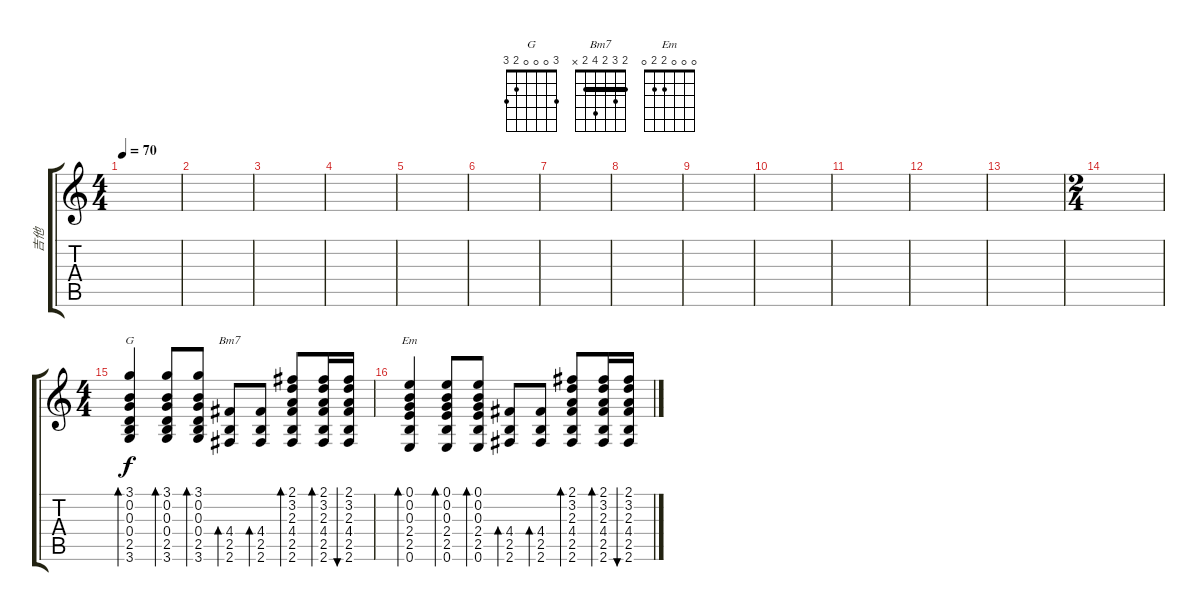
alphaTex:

\track ("吉他" "吉他") {instrument overdrivenguitar}
\staff {score tabs}
\tuning (E4 B3 G3 D3 A2 E2) {hide}
\chord ("G" 3 0 0 0 2 3)
\chord ("Bm7" 2 3 2 4 2 x) {barre 2}
\chord ("Em" 0 0 0 2 2 0)
\ts (4 4)
\tempo 70
\clef g2
\ks c
|
|
|
|
|
|
|
|
|
|
|
|
|
\ts (2 4)
|
\ts (4 4)
(3.1 0.2 0.3 0.4 2.5 3.6).4{bd 30 ch "G"} (3.1 0.2 0.3 0.4 2.5 3.6).8{bd 30} (3.1 0.2 0.3 0.4 2.5 3.6).8{bd 30} (4.4 2.5 2.6).8{bd 30 ch "Bm7"} (4.4 2.5 2.6).8{bd 30} (2.1 3.2 2.3 4.4 2.5 2.6).8{bd 30} (2.1 3.2 2.3 4.4 2.5 2.6).16{bd 30} (2.1 3.2 2.3 4.4 2.5 2.6).16{bu 30} |
(0.1 0.2 0.3 2.4 2.5 0.6).4{bd 30 ch "Em"} (0.1 0.2 0.3 2.4 2.5 0.6).8{bd 30} (0.1 0.2 0.3 2.4 2.5 0.6).8{bd 30} (4.4 2.5 2.6).8{bd 30} (4.4 2.5 2.6).8{bd 30} (2.1 3.2 2.3 4.4 2.5 2.6).8{bd 30} (2.1 3.2 2.3 4.4 2.5 2.6).16{bd 30} (2.1 3.2 2.3 4.4 2.5 2.6).16{bu 30}
